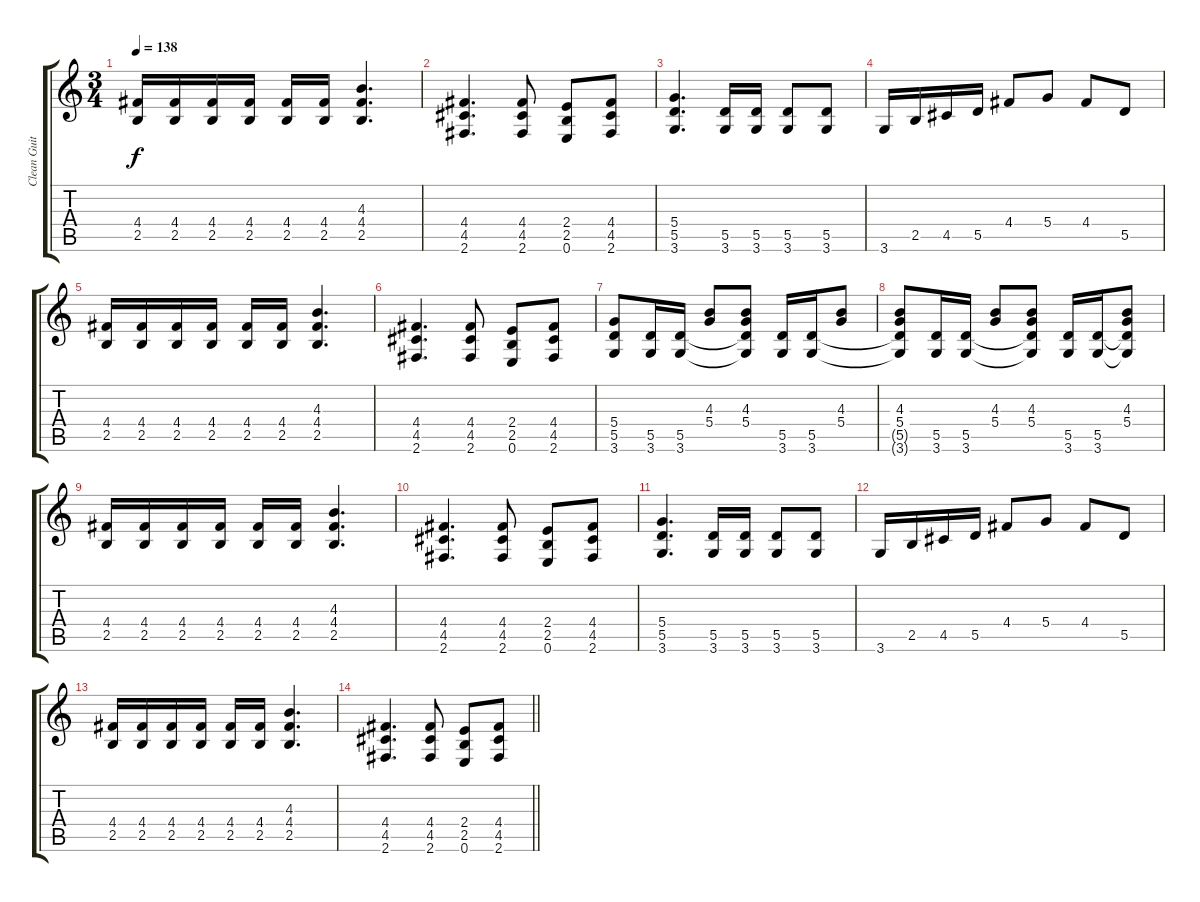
\track ("Clean Guitar and Rhythm" "Clean Guit") {instrument electricguitarclean}
\staff {score tabs}
\tuning (E4 B3 G3 D3 A2 E2) {hide}
\ts (3 4)
\tempo 138
\clef g2
\ks c
(4.4 2.5).16{dy f} (4.4 2.5).16 (4.4 2.5).16 (4.4 2.5).16 (4.4 2.5).16 (4.4 2.5).16 (4.3 4.4 2.5).4{d} |
(4.4 4.5 2.6).4{d} (4.4 4.5 2.6).8 (2.4 2.5 0.6).8 (4.4 4.5 2.6).8 |
(5.4 5.5 3.6).4{d} (5.5 3.6).16 (5.5 3.6).16 (5.5 3.6).8 (5.5 3.6).8 |
3.6.16 2.5.16 4.5.16 5.5.16 4.4.8 5.4.8 4.4.8 5.5.8 |
(4.4 2.5).16 (4.4 2.5).16 (4.4 2.5).16 (4.4 2.5).16 (4.4 2.5).16 (4.4 2.5).16 (4.3 4.4 2.5).4{d} |
(4.4 4.5 2.6).4{d} (4.4 4.5 2.6).8 (2.4 2.5 0.6).8 (4.4 4.5 2.6).8 |
(5.4 5.5 3.6).8 (5.5 3.6).16 (5.5 3.6).16 (4.3 5.4).8 (4.3 5.4 5.5{t} 3.6{t}).8 (5.5 3.6).16 (5.5 3.6).16 (4.3 5.4).8 |
(4.3 5.4 5.5{t} 3.6{t}).8 (5.5 3.6).16 (5.5 3.6).16 (4.3 5.4).8 (4.3 5.4 5.5{t} 3.6{t}).8 (5.5 3.6).16 (5.5 3.6).16 (4.3 5.4 5.5{t} 3.6{t}).8 |
(4.4 2.5).16 (4.4 2.5).16 (4.4 2.5).16 (4.4 2.5).16 (4.4 2.5).16 (4.4 2.5).16 (4.3 4.4 2.5).4{d} |
(4.4 4.5 2.6).4{d} (4.4 4.5 2.6).8 (2.4 2.5 0.6).8 (4.4 4.5 2.6).8 |
(5.4 5.5 3.6).4{d} (5.5 3.6).16 (5.5 3.6).16 (5.5 3.6).8 (5.5 3.6).8 |
3.6.16 2.5.16 4.5.16 5.5.16 4.4.8 5.4.8 4.4.8 5.5.8 |
(4.4 2.5).16 (4.4 2.5).16 (4.4 2.5).16 (4.4 2.5).16 (4.4 2.5).16 (4.4 2.5).16 (4.3 4.4 2.5).4{d} |
\barLineRight lightlight
(4.4 4.5 2.6).4{d} (4.4 4.5 2.6).8 (2.4 2.5 0.6).8 (4.4 4.5 2.6).8
